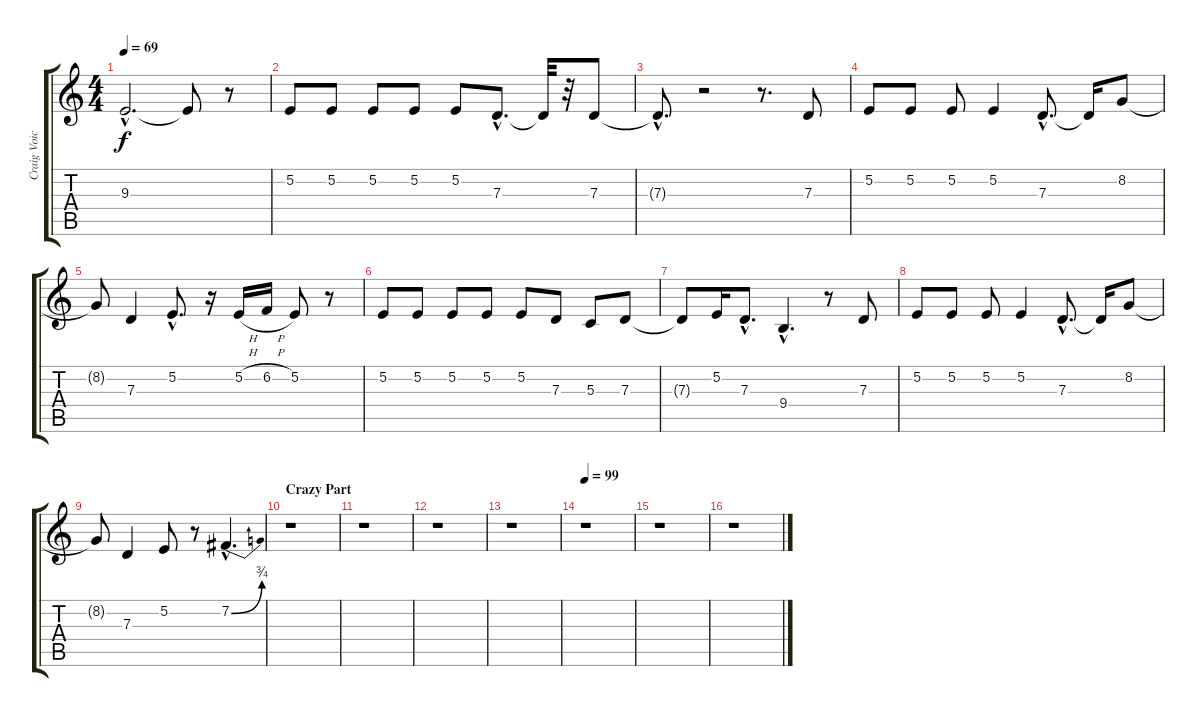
\track ("Craig Voice" "Craig Voic") {instrument lead2sawtooth}
\staff {score tabs}
\tuning (E4 B3 G3 D3 A2 E2) {hide}
\ts (4 4)
\tempo 69
\clef g2
\ks c
9.3{hac t}.2{d dy f} 9.3{t}.8 r.8 |
5.2.8 5.2.8 5.2.8 5.2.8 5.2.8 7.3{hac}.8{d} 7.3{t}.32 r.32 7.3.8 |
7.3{hac t}.8{d} r.2 r.8{d} 7.3.8 |
5.2.8 5.2.8 5.2.8 5.2.4 7.3{hac}.8{d} 7.3{t}.16 8.2.8 |
8.2{t}.8 7.3.4 5.2{hac}.8{d} r.16 5.2{h}.16 6.2{h}.16 5.2.8 r.8 |
5.2.8 5.2.8 5.2.8 5.2.8 5.2.8 7.3.8 5.3.8 7.3.8 |
7.3{t}.8 5.2.16 7.3{hac}.8{d} 9.4{hac}.4{d} r.8 7.3.8 |
5.2.8 5.2.8 5.2.8 5.2.4 7.3{hac}.8{d} 7.3{t}.16 8.2.8 |
8.2{t}.8 7.3.4 5.2.8 r.8 7.2{be (bend 0 0 60 3) hac}.4{d} |
\section ("" "Crazy Part")
r.1 |
r.1 |
r.1 |
r.1 |
\tempo 99
r.1 |
r.1 |
r.1
